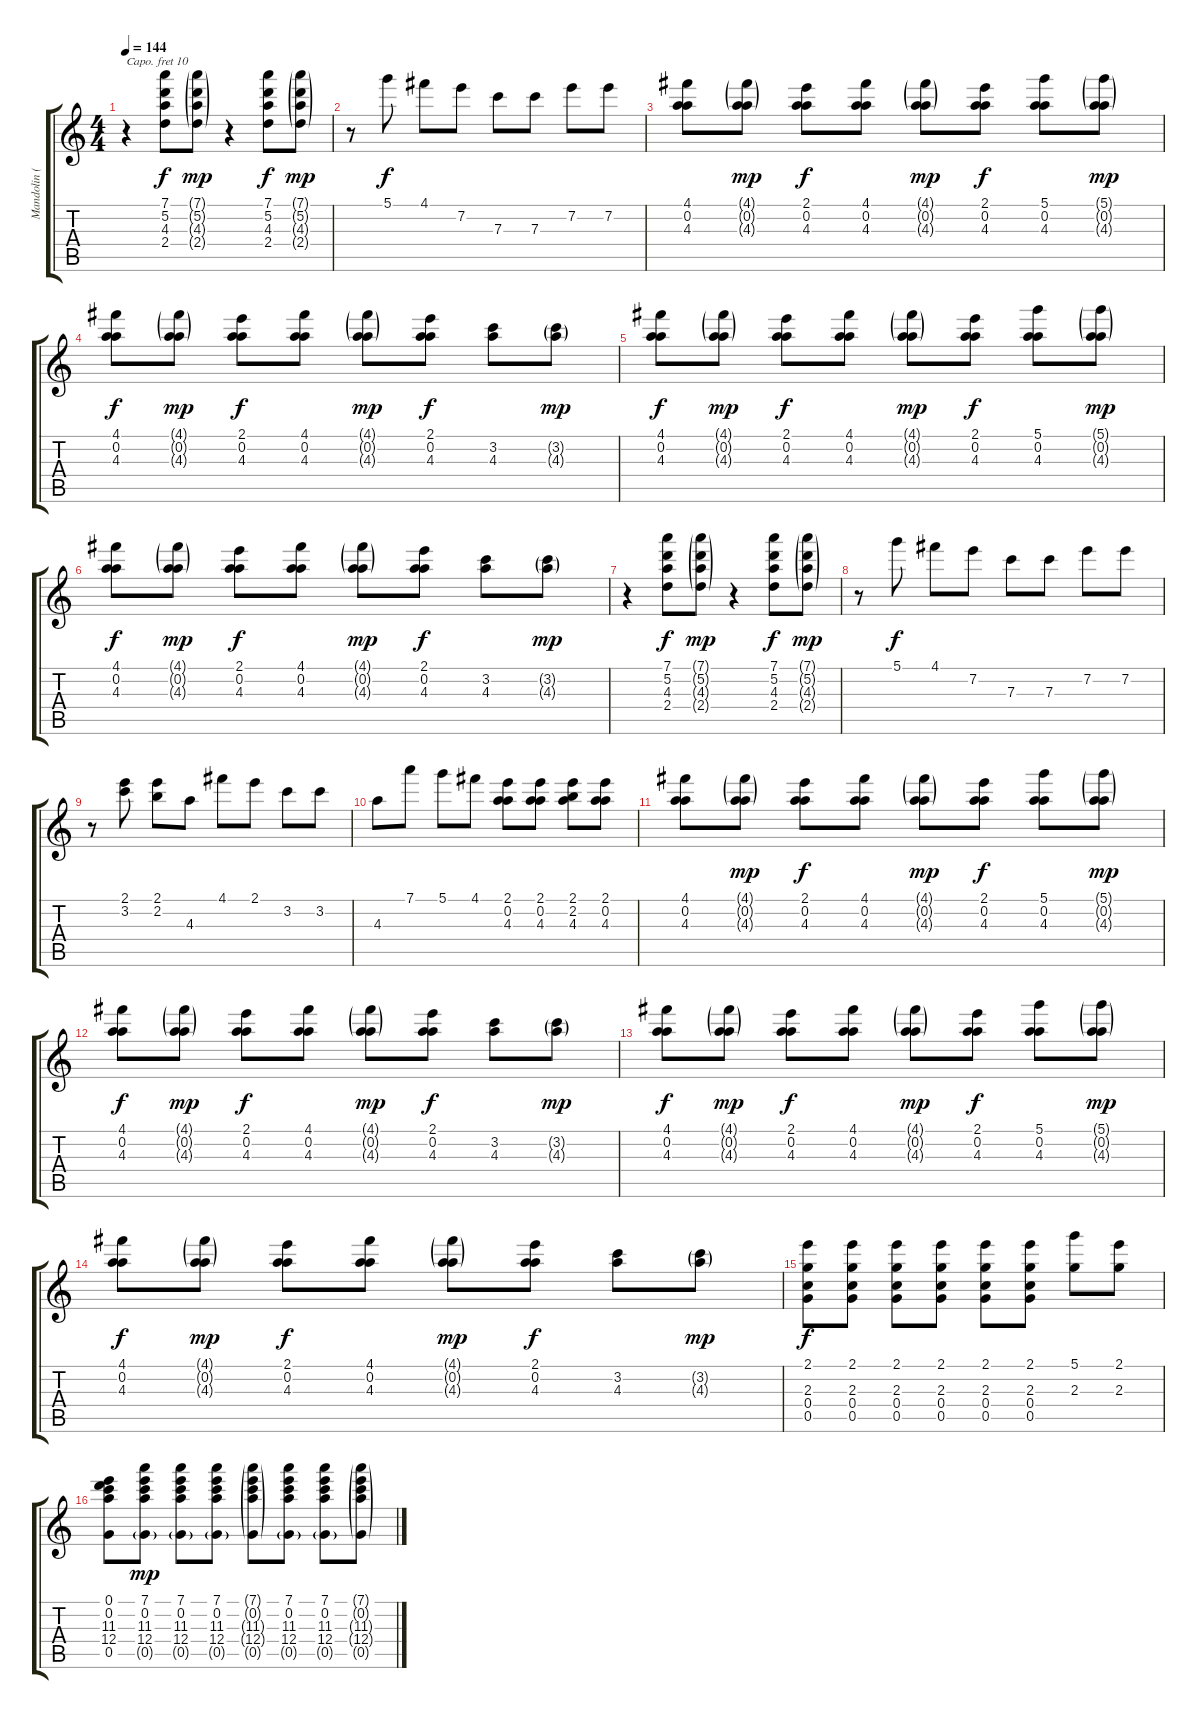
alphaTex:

\track ("Mandolin (arranged for guitar)" "Mandolin (") {instrument acousticguitarnylon}
\staff {score tabs}
\capo 10
\tuning (E4 B3 G3 D3 A2 E2) {hide}
\ts (4 4)
\tempo 144
\clef g2
\ks c
r.4{dy f} (7.1 5.2 4.3 2.4).8 (7.1{g} 5.2{g} 4.3{g} 2.4{g}).8{dy mp} r.4 (7.1 5.2 4.3 2.4).8{dy f} (7.1{g} 5.2{g} 4.3{g} 2.4{g}).8{dy mp} |
r.8 5.1.8{dy f} 4.1.8 7.2.8 7.3.8 7.3.8 7.2.8 7.2.8 |
(4.1 0.2 4.3).8 (4.1{g} 0.2{g} 4.3{g}).8{dy mp} (2.1 0.2 4.3).8{dy f} (4.1 0.2 4.3).8 (4.1{g} 0.2{g} 4.3{g}).8{dy mp} (2.1 0.2 4.3).8{dy f} (5.1 0.2 4.3).8 (5.1{g} 0.2{g} 4.3{g}).8{dy mp} |
(4.1 0.2 4.3).8{dy f} (4.1{g} 0.2{g} 4.3{g}).8{dy mp} (2.1 0.2 4.3).8{dy f} (4.1 0.2 4.3).8 (4.1{g} 0.2{g} 4.3{g}).8{dy mp} (2.1 0.2 4.3).8{dy f} (3.2 4.3).8 (3.2{g} 4.3{g}).8{dy mp} |
(4.1 0.2 4.3).8{dy f} (4.1{g} 0.2{g} 4.3{g}).8{dy mp} (2.1 0.2 4.3).8{dy f} (4.1 0.2 4.3).8 (4.1{g} 0.2{g} 4.3{g}).8{dy mp} (2.1 0.2 4.3).8{dy f} (5.1 0.2 4.3).8 (5.1{g} 0.2{g} 4.3{g}).8{dy mp} |
(4.1 0.2 4.3).8{dy f} (4.1{g} 0.2{g} 4.3{g}).8{dy mp} (2.1 0.2 4.3).8{dy f} (4.1 0.2 4.3).8 (4.1{g} 0.2{g} 4.3{g}).8{dy mp} (2.1 0.2 4.3).8{dy f} (3.2 4.3).8 (3.2{g} 4.3{g}).8{dy mp} |
r.4 (7.1 5.2 4.3 2.4).8{dy f} (7.1{g} 5.2{g} 4.3{g} 2.4{g}).8{dy mp} r.4 (7.1 5.2 4.3 2.4).8{dy f} (7.1{g} 5.2{g} 4.3{g} 2.4{g}).8{dy mp} |
r.8 5.1.8{dy f} 4.1.8 7.2.8 7.3.8 7.3.8 7.2.8 7.2.8 |
r.8 (2.1 3.2).8 (2.1 2.2).8 4.3.8 4.1.8 2.1.8 3.2.8 3.2.8 |
4.3.8 7.1.8 5.1.8 4.1.8 (2.1 0.2 4.3).8 (2.1 0.2 4.3).8 (2.1 2.2 4.3).8 (2.1 0.2 4.3).8 |
(4.1 0.2 4.3).8 (4.1{g} 0.2{g} 4.3{g}).8{dy mp} (2.1 0.2 4.3).8{dy f} (4.1 0.2 4.3).8 (4.1{g} 0.2{g} 4.3{g}).8{dy mp} (2.1 0.2 4.3).8{dy f} (5.1 0.2 4.3).8 (5.1{g} 0.2{g} 4.3{g}).8{dy mp} |
(4.1 0.2 4.3).8{dy f} (4.1{g} 0.2{g} 4.3{g}).8{dy mp} (2.1 0.2 4.3).8{dy f} (4.1 0.2 4.3).8 (4.1{g} 0.2{g} 4.3{g}).8{dy mp} (2.1 0.2 4.3).8{dy f} (3.2 4.3).8 (3.2{g} 4.3{g}).8{dy mp} |
(4.1 0.2 4.3).8{dy f} (4.1{g} 0.2{g} 4.3{g}).8{dy mp} (2.1 0.2 4.3).8{dy f} (4.1 0.2 4.3).8 (4.1{g} 0.2{g} 4.3{g}).8{dy mp} (2.1 0.2 4.3).8{dy f} (5.1 0.2 4.3).8 (5.1{g} 0.2{g} 4.3{g}).8{dy mp} |
(4.1 0.2 4.3).8{dy f} (4.1{g} 0.2{g} 4.3{g}).8{dy mp} (2.1 0.2 4.3).8{dy f} (4.1 0.2 4.3).8 (4.1{g} 0.2{g} 4.3{g}).8{dy mp} (2.1 0.2 4.3).8{dy f} (3.2 4.3).8 (3.2{g} 4.3{g}).8{dy mp} |
(2.1 2.3 0.4 0.5).8{dy f} (2.1 2.3 0.4 0.5).8 (2.1 2.3 0.4 0.5).8 (2.1 2.3 0.4 0.5).8 (2.1 2.3 0.4 0.5).8 (2.1 2.3 0.4 0.5).8 (5.1 2.3).8 (2.1 2.3).8 |
(0.1 0.2 11.3 12.4 0.5).8 (7.1 0.2 11.3 12.4 0.5{g}).8{dy mp} (7.1 0.2 11.3 12.4 0.5{g}).8 (7.1 0.2 11.3 12.4 0.5{g}).8 (7.1{g} 0.2{g} 11.3{g} 12.4{g} 0.5{g}).8 (7.1 0.2 11.3 12.4 0.5{g}).8 (7.1 0.2 11.3 12.4 0.5{g}).8 (7.1{g} 0.2{g} 11.3{g} 12.4{g} 0.5{g}).8
